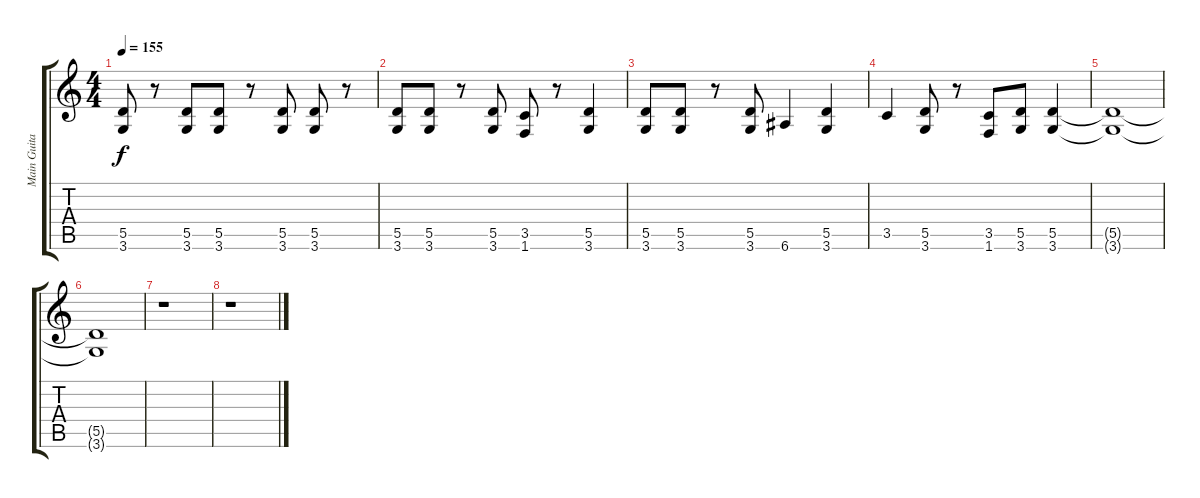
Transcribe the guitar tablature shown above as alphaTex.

\track ("Main Guitar" "Main Guita") {instrument overdrivenguitar}
\staff {score tabs}
\tuning (E4 B3 G3 D3 A2 E2) {hide}
\ts (4 4)
\tempo 155
\clef g2
\ks c
(5.5 3.6).8{dy f} r.8 (5.5 3.6).8 (5.5 3.6).8 r.8 (5.5 3.6).8 (5.5 3.6).8 r.8 |
(5.5 3.6).8 (5.5 3.6).8 r.8 (5.5 3.6).8 (3.5 1.6).8 r.8 (5.5 3.6).4 |
(5.5 3.6).8 (5.5 3.6).8 r.8 (5.5 3.6).8 6.6.4 (5.5 3.6).4 |
3.5.4 (5.5 3.6).8 r.8 (3.5 1.6).8 (5.5 3.6).8 (5.5 3.6).4 |
(5.5{t} 3.6{t}).1 |
(5.5{t} 3.6{t}).1 |
r.1 |
r.1
